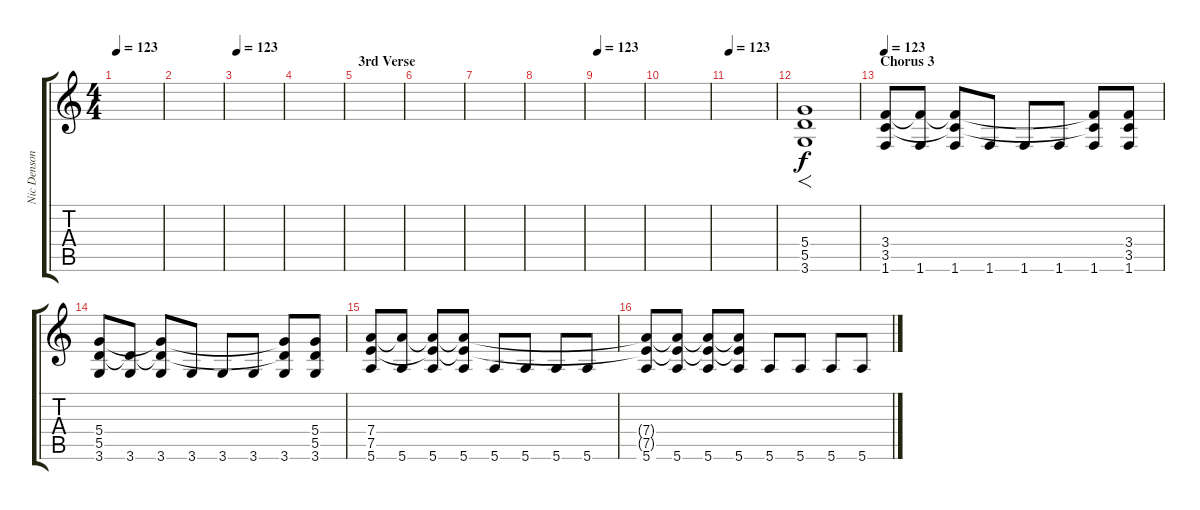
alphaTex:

\track ("Nic Denson (Rhythm)" "Nic Denson") {instrument distortionguitar}
\staff {score tabs}
\tuning (E4 B3 G3 D3 A2 E2) {hide}
\ts (4 4)
\tempo 123
\clef g2
\ks c
|
|
\tempo 123
|
|
\section ("" "3rd Verse")
|
|
|
|
\tempo 123
|
|
\tempo 123
|
(5.4 5.5 3.6).1{f} |
\section ("" "Chorus 3")
\tempo 133
\tempo 123
(3.4 3.5 1.6).8 (3.4{t} 1.6).8 (3.4{t} 3.5{t} 1.6).8 1.6.8 1.6.8 1.6.8 (3.4{t} 3.5{t} 1.6).8 (3.4 3.5 1.6).8 |
(5.4 5.5 3.6).8 (5.5{t} 3.6).8 (5.4{t} 5.5{t} 3.6).8 3.6.8 3.6.8 3.6.8 (5.4{t} 5.5{t} 3.6).8 (5.4 5.5 3.6).8 |
(7.4 7.5 5.6).8 (7.4{t} 5.6).8 (7.4{t} 7.5{t} 5.6).8 (7.4{t} 7.5{t} 5.6).8 5.6.8 5.6.8 5.6.8 5.6.8 |
(7.4{t} 7.5{t} 5.6).8 (7.4{t} 7.5{t} 5.6).8 (7.4{t} 7.5{t} 5.6).8 (7.4{t} 7.5{t} 5.6).8 5.6.8 5.6.8 5.6.8 5.6.8
